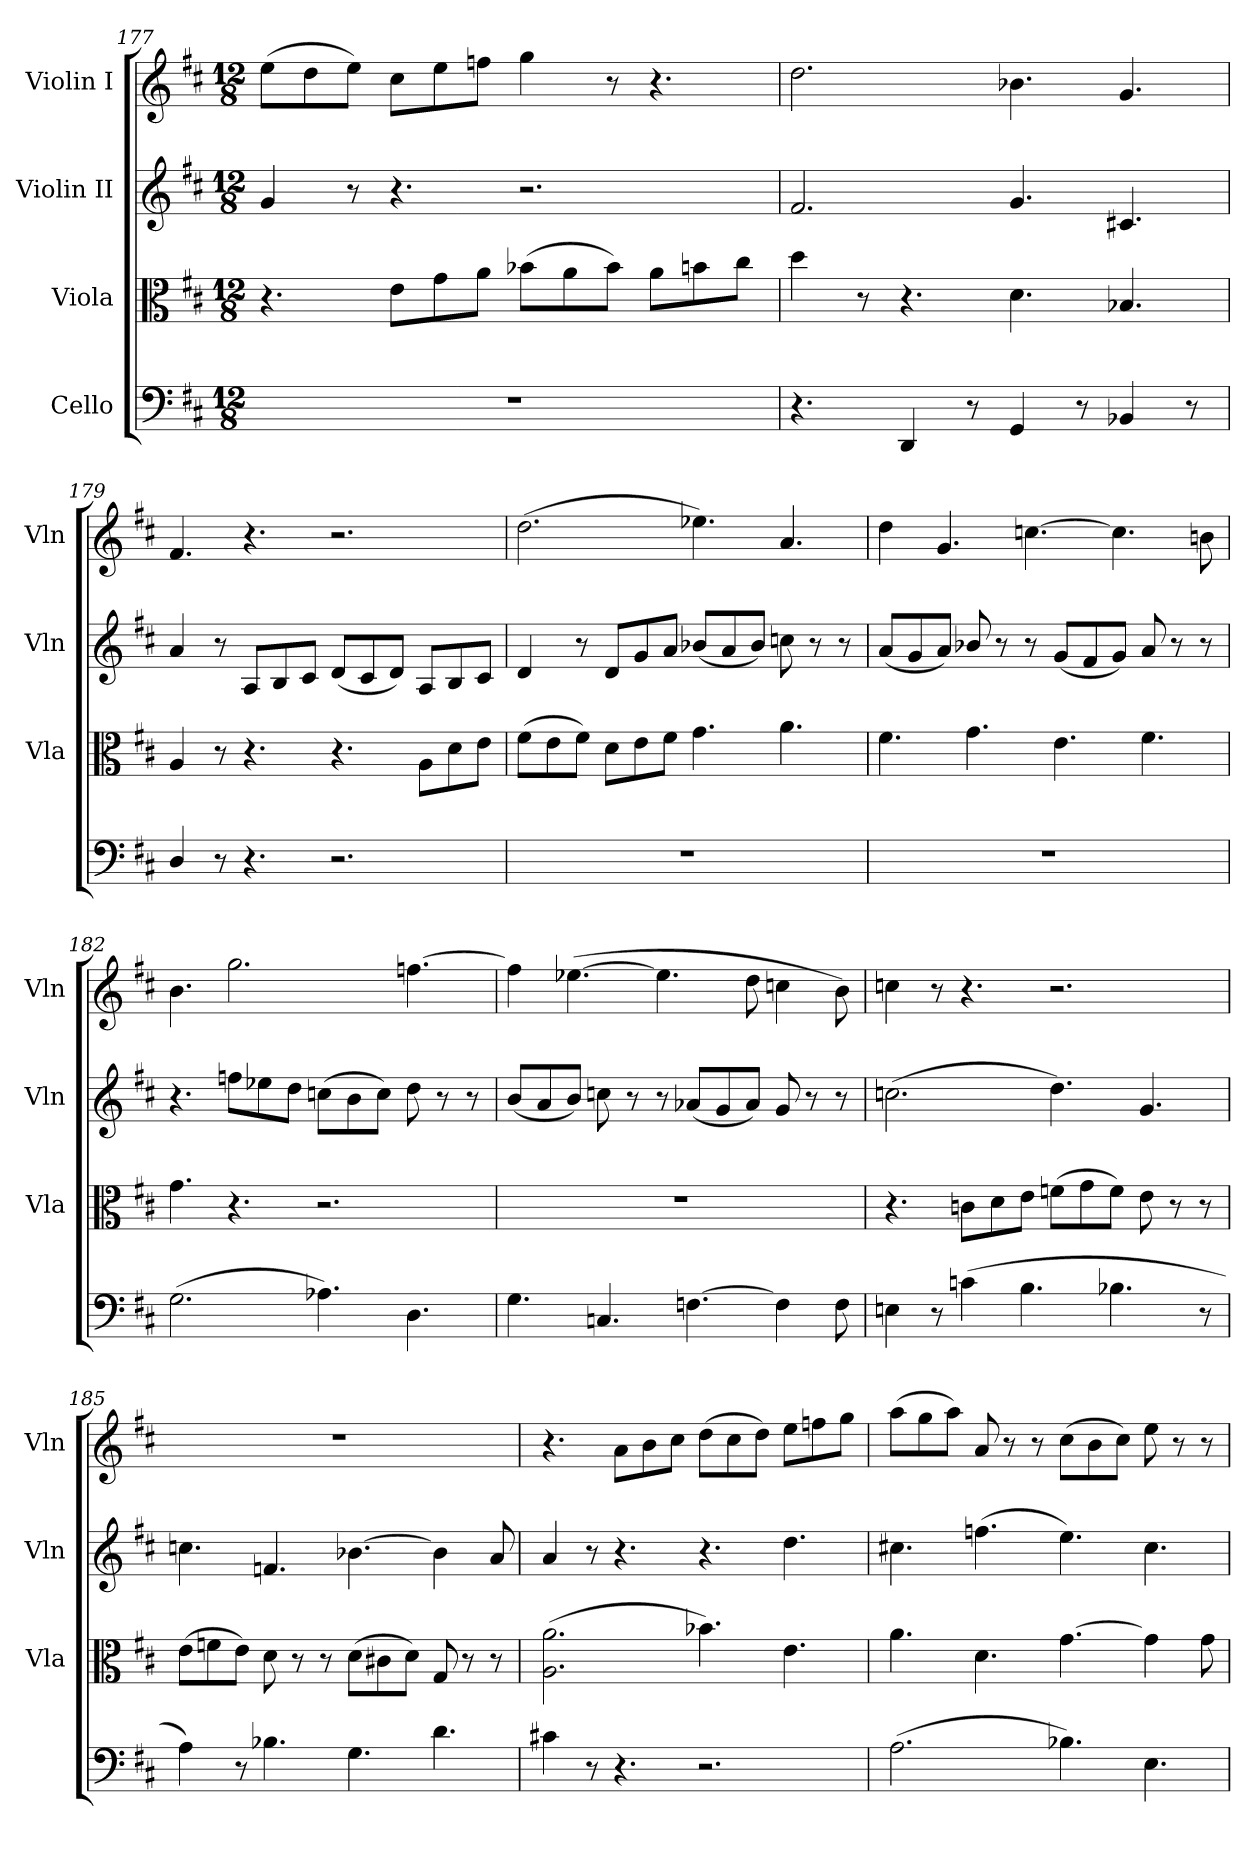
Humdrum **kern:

**kern	**kern	**kern	**kern
*part4	*part3	*part2	*part1
*staff4	*staff3	*staff2	*staff1
*I"Cello	*I"Viola	*I"Violin II	*I"Violin I
*	*I'Vla	*I'Vln	*I'Vln
*clefF4	*clefC3	*clefG2	*clefG2
*k[f#c#]	*k[f#c#]	*k[f#c#]	*k[f#c#]
*M12/8	*M12/8	*M12/8	*M12/8
=177	=177	=177	=177
1.r	4.r	4g/	(>8ee\L
.	.	.	8dd\
.	.	8r	8ee\J)
.	8e\L	4.r	8cc#\L
.	8g\	.	8ee\
.	8a\J	.	8ffn\J
.	(>8b-X\L	2.r	4gg\
.	8a\	.	.
.	8b-\J)	.	8r
.	8a\L	.	4.r
.	8bn\	.	.
.	8cc#\J	.	.
!!LO:PB:g=z
=178	=178	=178	=178
4.r	4dd\	2.f#/	2.dd\
.	8r	.	.
4DD/	4.r	.	.
8r	.	.	.
4GG/	4.d\	4.g/	4.b-X\
8r	.	.	.
4BB-X/	4.B-X/	4.c#X/	4.g/
8r	.	.	.
=179	=179	=179	=179
4D/	4A/	4a/	4.f#/
8r	8r	8r	.
4.r	4.r	8A/L	4.r
.	.	8B/	.
.	.	8c#/J	.
2.r	4.r	(<8d/L	2.r
.	.	8c#/	.
.	.	8d/J)	.
.	8A\L	8A/L	.
.	8d\	8B/	.
.	8e\J	8c#/J	.
=180	=180	=180	=180
1.r	(>8f#\L	4d/	(>2.dd\
.	8e\	.	.
.	8f#\J)	8r	.
.	8d\L	8d/L	.
.	8e\	8g/	.
.	8f#\J	8a/J	.
.	4.g\	(<8b-X/L	4.ee-X\)
.	.	8a/	.
.	.	8b-/J)	.
.	4.a\	8ccn\	4.a/
.	.	8r	.
.	.	8r	.
=181	=181	=181	=181
1.r	4.f#\	(<8a/L	4dd\
.	.	8g/	.
.	.	8a/J)	4.g/
.	4.g\	8b-X/	.
.	.	8r	.
.	.	8r	[4.ccn\
.	4.e\	(<8g/L	.
.	.	8f#/	.
.	.	8g/J)	4.cc\]
.	4.f#\	8a/	.
.	.	8r	.
.	.	8r	8bn\
=182	=182	=182	=182
(>2.G\	4.g\	4.r	4.b\
.	4.r	8ffn\L	2.gg\
.	.	8ee-X\	.
.	.	8dd\J	.
4.A-X\)	2.r	(>8ccn\L	.
.	.	8b\	.
.	.	8cc\J)	.
4.D\	.	8dd\	[4.ffn\
.	.	8r	.
.	.	8r	.
=183	=183	=183	=183
4.G\	1.r	(<8b/L	4ff\]
.	.	8a/	.
.	.	8b/J)	(>[4.ee-X\
4.Cn/	.	8ccn\	.
.	.	8r	.
.	.	8r	4.ee-\]
[4.Fn\	.	(<8a-X/L	.
.	.	8g/	.
.	.	8a-/J)	8dd\
4F\]	.	8g/	4ccn\
.	.	8r	.
8F\	.	8r	8b\)
!!LO:LB:g=z
=184	=184	=184	=184
4En\	4.r	(>2.ccn\	4ccn\
8r	.	.	8r
(>4cn\	8cn\L	.	4.r
.	8d\	.	.
4.B\	8e\J	.	.
.	(>8fn\L	4.dd\)	2.r
.	8g\	.	.
4.B-X\	8f\J)	.	.
.	8e\	4.g/	.
.	8r	.	.
8r	8r	.	.
=185	=185	=185	=185
4A\)	(>8e\L	4.ccn\	1.r
.	8fn\	.	.
8r	8e\J)	.	.
4.B-X\	8d\	4.fn/	.
.	8r	.	.
.	8r	.	.
4.G\	(>8d\L	[4.b-X\	.
.	8c#X\	.	.
.	8d\J)	.	.
4.d\	8G/	4b-\]	.
.	8r	.	.
.	8r	8a/	.
=186	=186	=186	=186
4c#X\	(>2.A\ 2.a\	4a/	4.r
8r	.	8r	.
4.r	.	4.r	8a\L
.	.	.	8b\
.	.	.	8cc#\J
2.r	4.b-X\)	4.r	(>8dd\L
.	.	.	8cc#\
.	.	.	8dd\J)
.	4.e\	4.dd\	8ee\L
.	.	.	8ffn\
.	.	.	8gg\J
=187	=187	=187	=187
(>2.A\	4.a\	4.cc#X\	(>8aa\L
.	.	.	8gg\
.	.	.	8aa\J)
.	4.d\	(>4.ffn\	8a/
.	.	.	8r
.	.	.	8r
4.B-X\)	[4.g\	4.ee\)	(>8cc#\L
.	.	.	8b\
.	.	.	8cc#\J)
4.E\	4g\]	4.cc#\	8ee\
.	.	.	8r
.	8g\	.	8r
=	=	=	=
*-	*-	*-	*-
